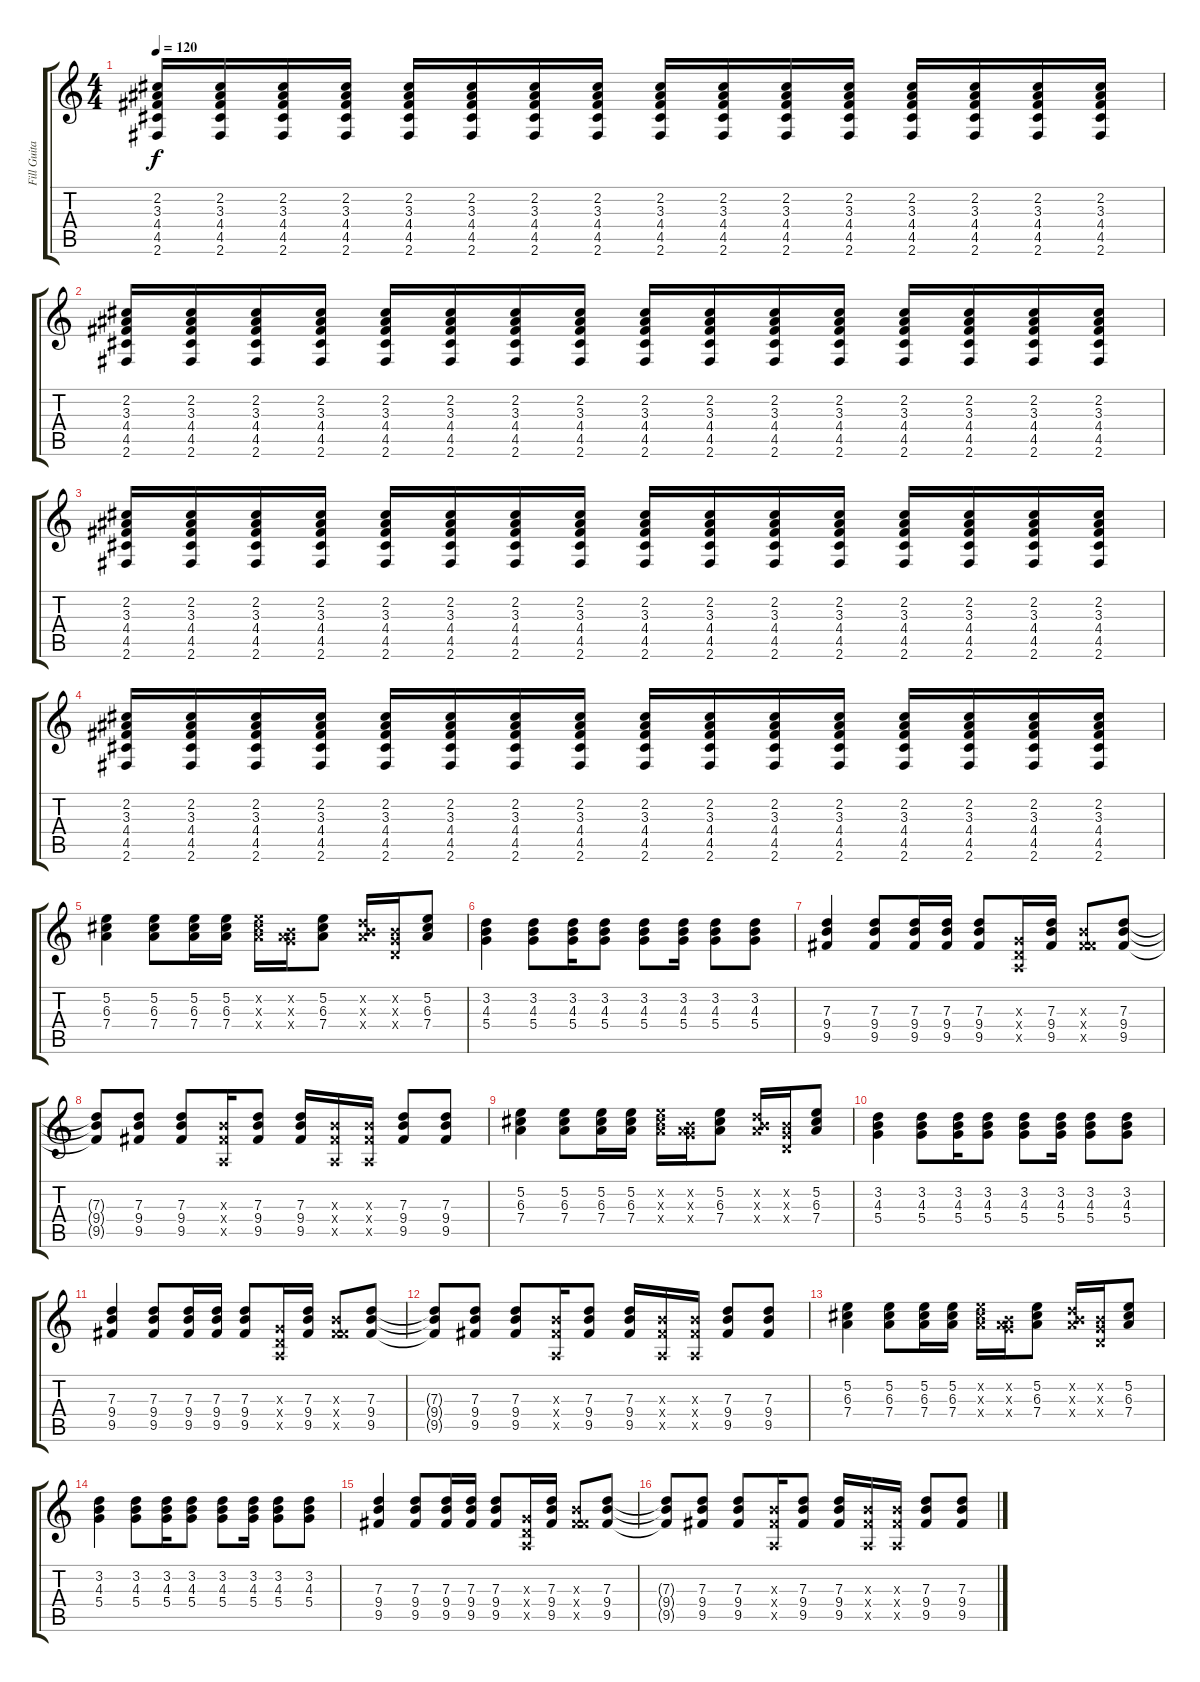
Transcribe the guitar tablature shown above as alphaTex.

\track ("Fill Guitar" "Fill Guita") {instrument overdrivenguitar}
\staff {score tabs}
\tuning (E4 B3 G3 D3 A2 E2) {hide}
\ts (4 4)
\tempo 120
\clef g2
\ks c
(2.2 3.3 4.4 4.5 2.6).16{dy f} (2.2 3.3 4.4 4.5 2.6).16 (2.2 3.3 4.4 4.5 2.6).16 (2.2 3.3 4.4 4.5 2.6).16 (2.2 3.3 4.4 4.5 2.6).16 (2.2 3.3 4.4 4.5 2.6).16 (2.2 3.3 4.4 4.5 2.6).16 (2.2 3.3 4.4 4.5 2.6).16 (2.2 3.3 4.4 4.5 2.6).16 (2.2 3.3 4.4 4.5 2.6).16 (2.2 3.3 4.4 4.5 2.6).16 (2.2 3.3 4.4 4.5 2.6).16 (2.2 3.3 4.4 4.5 2.6).16 (2.2 3.3 4.4 4.5 2.6).16 (2.2 3.3 4.4 4.5 2.6).16 (2.2 3.3 4.4 4.5 2.6).16 |
(2.2 3.3 4.4 4.5 2.6).16 (2.2 3.3 4.4 4.5 2.6).16 (2.2 3.3 4.4 4.5 2.6).16 (2.2 3.3 4.4 4.5 2.6).16 (2.2 3.3 4.4 4.5 2.6).16 (2.2 3.3 4.4 4.5 2.6).16 (2.2 3.3 4.4 4.5 2.6).16 (2.2 3.3 4.4 4.5 2.6).16 (2.2 3.3 4.4 4.5 2.6).16 (2.2 3.3 4.4 4.5 2.6).16 (2.2 3.3 4.4 4.5 2.6).16 (2.2 3.3 4.4 4.5 2.6).16 (2.2 3.3 4.4 4.5 2.6).16 (2.2 3.3 4.4 4.5 2.6).16 (2.2 3.3 4.4 4.5 2.6).16 (2.2 3.3 4.4 4.5 2.6).16 |
(2.2 3.3 4.4 4.5 2.6).16 (2.2 3.3 4.4 4.5 2.6).16 (2.2 3.3 4.4 4.5 2.6).16 (2.2 3.3 4.4 4.5 2.6).16 (2.2 3.3 4.4 4.5 2.6).16 (2.2 3.3 4.4 4.5 2.6).16 (2.2 3.3 4.4 4.5 2.6).16 (2.2 3.3 4.4 4.5 2.6).16 (2.2 3.3 4.4 4.5 2.6).16 (2.2 3.3 4.4 4.5 2.6).16 (2.2 3.3 4.4 4.5 2.6).16 (2.2 3.3 4.4 4.5 2.6).16 (2.2 3.3 4.4 4.5 2.6).16 (2.2 3.3 4.4 4.5 2.6).16 (2.2 3.3 4.4 4.5 2.6).16 (2.2 3.3 4.4 4.5 2.6).16 |
(2.2 3.3 4.4 4.5 2.6).16 (2.2 3.3 4.4 4.5 2.6).16 (2.2 3.3 4.4 4.5 2.6).16 (2.2 3.3 4.4 4.5 2.6).16 (2.2 3.3 4.4 4.5 2.6).16 (2.2 3.3 4.4 4.5 2.6).16 (2.2 3.3 4.4 4.5 2.6).16 (2.2 3.3 4.4 4.5 2.6).16 (2.2 3.3 4.4 4.5 2.6).16 (2.2 3.3 4.4 4.5 2.6).16 (2.2 3.3 4.4 4.5 2.6).16 (2.2 3.3 4.4 4.5 2.6).16 (2.2 3.3 4.4 4.5 2.6).16 (2.2 3.3 4.4 4.5 2.6).16 (2.2 3.3 4.4 4.5 2.6).16 (2.2 3.3 4.4 4.5 2.6).16 |
(5.2 6.3 7.4).4 (5.2 6.3 7.4).8 (5.2 6.3 7.4).16 (5.2 6.3 7.4).16 (5.2{x} 6.3{x} 7.4{x}).16 (0.2{x} 0.3{x} 7.4{x}).16 (5.2 6.3 7.4).8 (0.2{x} 7.3{x} 7.4{x}).16 (0.2{x} 0.3{x} 0.4{x}).16 (5.2 6.3 7.4).8 |
(3.2 4.3 5.4).4 (3.2 4.3 5.4).8 (3.2 4.3 5.4).16 (3.2 4.3 5.4).8 (3.2 4.3 5.4).8 (3.2 4.3 5.4).16 (3.2 4.3 5.4).8 (3.2 4.3 5.4).8 |
(7.3 9.4 9.5).4 (7.3 9.4 9.5).8 (7.3 9.4 9.5).16 (7.3 9.4 9.5).16 (7.3 9.4 9.5).8 (0.3{x} 0.4{x} 0.5{x}).16 (7.3 9.4 9.5).16 (4.3{x} 4.4{x} 9.5{x}).8 (7.3 9.4 9.5).8 |
(7.3{t} 9.4{t} 9.5{t}).8 (7.3 9.4 9.5).8 (7.3 9.4 9.5).8 (4.3{x} 4.4{x} 0.5{x}).16 (7.3 9.4 9.5).8 (7.3 9.4 9.5).16 (4.3{x} 4.4{x} 0.5{x}).16 (4.3{x} 4.4{x} 0.5{x}).16 (7.3 9.4 9.5).8 (7.3 9.4 9.5).8 |
(5.2 6.3 7.4).4 (5.2 6.3 7.4).8 (5.2 6.3 7.4).16 (5.2 6.3 7.4).16 (5.2{x} 6.3{x} 7.4{x}).16 (0.2{x} 0.3{x} 7.4{x}).16 (5.2 6.3 7.4).8 (0.2{x} 7.3{x} 7.4{x}).16 (0.2{x} 0.3{x} 0.4{x}).16 (5.2 6.3 7.4).8 |
(3.2 4.3 5.4).4 (3.2 4.3 5.4).8 (3.2 4.3 5.4).16 (3.2 4.3 5.4).8 (3.2 4.3 5.4).8 (3.2 4.3 5.4).16 (3.2 4.3 5.4).8 (3.2 4.3 5.4).8 |
(7.3 9.4 9.5).4 (7.3 9.4 9.5).8 (7.3 9.4 9.5).16 (7.3 9.4 9.5).16 (7.3 9.4 9.5).8 (0.3{x} 0.4{x} 0.5{x}).16 (7.3 9.4 9.5).16 (4.3{x} 4.4{x} 9.5{x}).8 (7.3 9.4 9.5).8 |
(7.3{t} 9.4{t} 9.5{t}).8 (7.3 9.4 9.5).8 (7.3 9.4 9.5).8 (4.3{x} 4.4{x} 0.5{x}).16 (7.3 9.4 9.5).8 (7.3 9.4 9.5).16 (4.3{x} 4.4{x} 0.5{x}).16 (4.3{x} 4.4{x} 0.5{x}).16 (7.3 9.4 9.5).8 (7.3 9.4 9.5).8 |
(5.2 6.3 7.4).4 (5.2 6.3 7.4).8 (5.2 6.3 7.4).16 (5.2 6.3 7.4).16 (5.2{x} 6.3{x} 7.4{x}).16 (0.2{x} 0.3{x} 7.4{x}).16 (5.2 6.3 7.4).8 (0.2{x} 7.3{x} 7.4{x}).16 (0.2{x} 0.3{x} 0.4{x}).16 (5.2 6.3 7.4).8 |
(3.2 4.3 5.4).4 (3.2 4.3 5.4).8 (3.2 4.3 5.4).16 (3.2 4.3 5.4).8 (3.2 4.3 5.4).8 (3.2 4.3 5.4).16 (3.2 4.3 5.4).8 (3.2 4.3 5.4).8 |
(7.3 9.4 9.5).4 (7.3 9.4 9.5).8 (7.3 9.4 9.5).16 (7.3 9.4 9.5).16 (7.3 9.4 9.5).8 (0.3{x} 0.4{x} 0.5{x}).16 (7.3 9.4 9.5).16 (4.3{x} 4.4{x} 9.5{x}).8 (7.3 9.4 9.5).8 |
(7.3{t} 9.4{t} 9.5{t}).8 (7.3 9.4 9.5).8 (7.3 9.4 9.5).8 (4.3{x} 4.4{x} 0.5{x}).16 (7.3 9.4 9.5).8 (7.3 9.4 9.5).16 (4.3{x} 4.4{x} 0.5{x}).16 (4.3{x} 4.4{x} 0.5{x}).16 (7.3 9.4 9.5).8 (7.3 9.4 9.5).8
